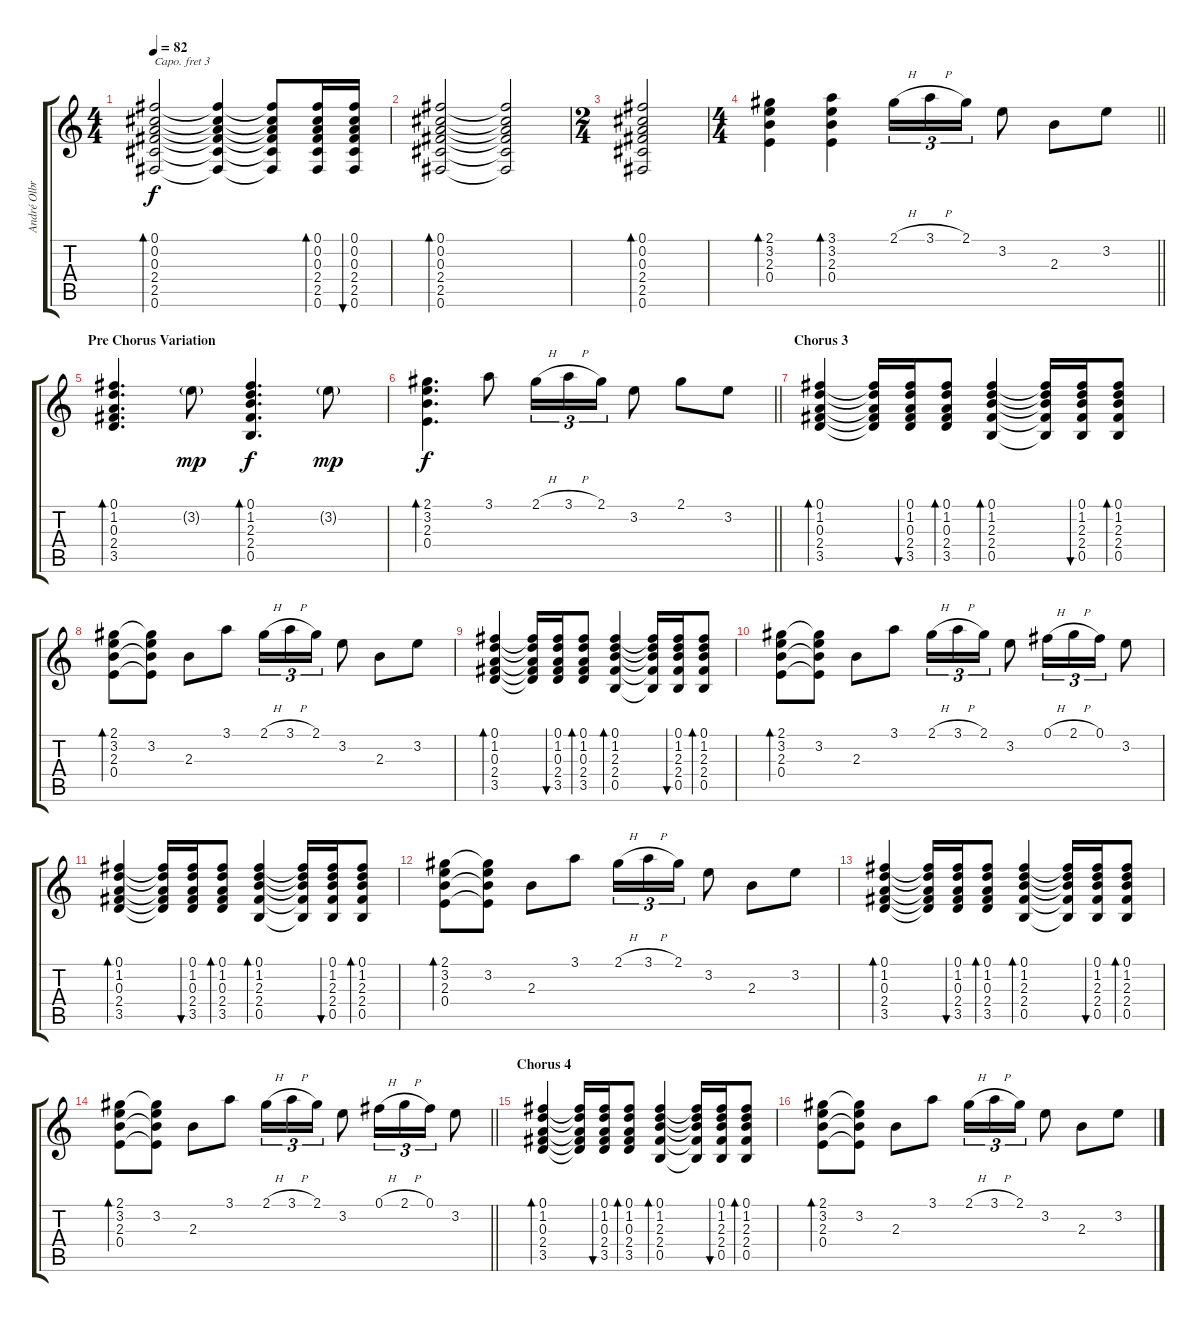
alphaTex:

\track ("André Olbrich" "André Olbr") {instrument acousticguitarsteel}
\staff {score tabs}
\capo 3
\tuning (Eb4 Bb3 Gb3 Db3 Ab2 Eb2) {hide}
\ts (4 4)
\tempo 82
\clef g2
\ks c
(0.1 0.2 0.3 2.4 2.5 0.6).2{bd 120 dy f} (0.1{t} 0.2{t} 0.3{t} 2.4{t} 2.5{t} 0.6{t}).4 (0.1{t} 0.2{t} 0.3{t} 2.4{t} 2.5{t} 0.6{t}).8 (0.1 0.2 0.3 2.4 2.5 0.6).16{bd 60} (0.1 0.2 0.3 2.4 2.5 0.6).16{bu 60} |
(0.1 0.2 0.3 2.4 2.5 0.6).2{bd 120} (0.1{t} 0.2{t} 0.3{t} 2.4{t} 2.5{t} 0.6{t}).2 |
\ts (2 4)
(0.1 0.2 0.3 2.4 2.5 0.6).2{bd 120} |
\ts (4 4)
\barLineRight lightlight
(2.1 3.2 2.3 0.4).4{bd 120} (3.1 3.2 2.3 0.4).4{bd 120} 2.1{h}.16{tu (3 2)} 3.1{h}.16{tu (3 2)} 2.1.16{tu (3 2)} 3.2.8 2.3.8 3.2.8 |
\section ("" "Pre Chorus Variation")
(0.1 1.2 0.3 2.4 3.5).4{d bd 120} 3.2{g}.8{dy mp} (0.1 1.2 2.3 2.4 0.5).4{d bd 120 dy f} 3.2{g}.8{dy mp} |
\barLineRight lightlight
(2.1 3.2 2.3 0.4).4{d bd 120 dy f} 3.1.8 2.1{h}.16{tu (3 2)} 3.1{h}.16{tu (3 2)} 2.1.16{tu (3 2)} 3.2.8 2.1.8 3.2.8 |
\section ("" "Chorus 3")
(0.1 1.2 0.3 2.4 3.5).4{bd 120} (0.1{t} 1.2{t} 0.3{t} 2.4{t} 3.5{t}).16 (0.1 1.2 0.3 2.4 3.5).16{bu 60} (0.1 1.2 0.3 2.4 3.5).8{bd 120} (0.1 1.2 2.3 2.4 0.5).4{bd 120} (0.1{t} 1.2{t} 2.3{t} 2.4{t} 0.5{t}).16 (0.1 1.2 2.3 2.4 0.5).16{bu 60} (0.1 1.2 2.3 2.4 0.5).8{bd 120} |
(2.1 3.2 2.3 0.4).8{bd 120} (2.1{t} 3.2 2.3{t} 0.4{t}).8 2.3.8 3.1.8 2.1{h}.16{tu (3 2)} 3.1{h}.16{tu (3 2)} 2.1.16{tu (3 2)} 3.2.8 2.3.8 3.2.8 |
(0.1 1.2 0.3 2.4 3.5).4{bd 120} (0.1{t} 1.2{t} 0.3{t} 2.4{t} 3.5{t}).16 (0.1 1.2 0.3 2.4 3.5).16{bu 60} (0.1 1.2 0.3 2.4 3.5).8{bd 120} (0.1 1.2 2.3 2.4 0.5).4{bd 120} (0.1{t} 1.2{t} 2.3{t} 2.4{t} 0.5{t}).16 (0.1 1.2 2.3 2.4 0.5).16{bu 60} (0.1 1.2 2.3 2.4 0.5).8{bd 120} |
(2.1 3.2 2.3 0.4).8{bd 120} (2.1{t} 3.2 2.3{t} 0.4{t}).8 2.3.8 3.1.8 2.1{h}.16{tu (3 2)} 3.1{h}.16{tu (3 2)} 2.1.16{tu (3 2)} 3.2.8 0.1{h}.16{tu (3 2)} 2.1{h}.16{tu (3 2)} 0.1.16{tu (3 2)} 3.2.8 |
(0.1 1.2 0.3 2.4 3.5).4{bd 120} (0.1{t} 1.2{t} 0.3{t} 2.4{t} 3.5{t}).16 (0.1 1.2 0.3 2.4 3.5).16{bu 60} (0.1 1.2 0.3 2.4 3.5).8{bd 120} (0.1 1.2 2.3 2.4 0.5).4{bd 120} (0.1{t} 1.2{t} 2.3{t} 2.4{t} 0.5{t}).16 (0.1 1.2 2.3 2.4 0.5).16{bu 60} (0.1 1.2 2.3 2.4 0.5).8{bd 120} |
(2.1 3.2 2.3 0.4).8{bd 120} (2.1{t} 3.2 2.3{t} 0.4{t}).8 2.3.8 3.1.8 2.1{h}.16{tu (3 2)} 3.1{h}.16{tu (3 2)} 2.1.16{tu (3 2)} 3.2.8 2.3.8 3.2.8 |
(0.1 1.2 0.3 2.4 3.5).4{bd 120} (0.1{t} 1.2{t} 0.3{t} 2.4{t} 3.5{t}).16 (0.1 1.2 0.3 2.4 3.5).16{bu 60} (0.1 1.2 0.3 2.4 3.5).8{bd 120} (0.1 1.2 2.3 2.4 0.5).4{bd 120} (0.1{t} 1.2{t} 2.3{t} 2.4{t} 0.5{t}).16 (0.1 1.2 2.3 2.4 0.5).16{bu 60} (0.1 1.2 2.3 2.4 0.5).8{bd 120} |
\barLineRight lightlight
(2.1 3.2 2.3 0.4).8{bd 120} (2.1{t} 3.2 2.3{t} 0.4{t}).8 2.3.8 3.1.8 2.1{h}.16{tu (3 2)} 3.1{h}.16{tu (3 2)} 2.1.16{tu (3 2)} 3.2.8 0.1{h}.16{tu (3 2)} 2.1{h}.16{tu (3 2)} 0.1.16{tu (3 2)} 3.2.8 |
\section ("" "Chorus 4")
(0.1 1.2 0.3 2.4 3.5).4{bd 120} (0.1{t} 1.2{t} 0.3{t} 2.4{t} 3.5{t}).16 (0.1 1.2 0.3 2.4 3.5).16{bu 60} (0.1 1.2 0.3 2.4 3.5).8{bd 120} (0.1 1.2 2.3 2.4 0.5).4{bd 120} (0.1{t} 1.2{t} 2.3{t} 2.4{t} 0.5{t}).16 (0.1 1.2 2.3 2.4 0.5).16{bu 60} (0.1 1.2 2.3 2.4 0.5).8{bd 120} |
(2.1 3.2 2.3 0.4).8{bd 120} (2.1{t} 3.2 2.3{t} 0.4{t}).8 2.3.8 3.1.8 2.1{h}.16{tu (3 2)} 3.1{h}.16{tu (3 2)} 2.1.16{tu (3 2)} 3.2.8 2.3.8 3.2.8
